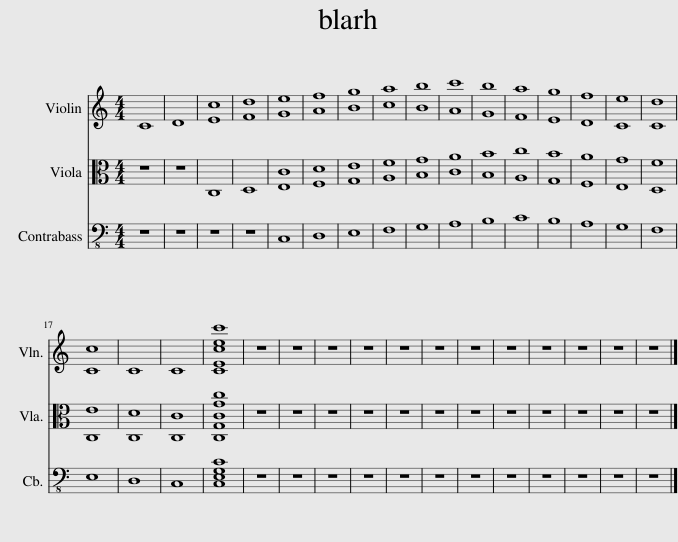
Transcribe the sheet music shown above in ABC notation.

X:1
%%score 1 2 3
L:1/8
M:4/4
I:linebreak $
K:C
V:1 treble
V:2 alto
V:3 bass-8
V:1
 C8 | D8 | [Ec]8 | [Fd]8 | [Ge]8 | %5
 [Af]8 | [Bg]8 | [ca]8 | [Bb]8 | [Ac']8 | %10
 [Gb]8 | [Fa]8 | [Eg]8 | [Df]8 | [Ce]8 | %15
 [Cd]8 |$ [Cc]8 | C8 | C8 | [CEcec']8 | %20
 z8 | z8 | z8 | z8 | z8 | %25
 z8 | z8 | z8 | z8 | z8 | %30
 z8 | z8 |] %32
V:2
 z8 | z8 | C,8 | D,8 | [E,C]8 | %5
 [F,D]8 | [G,E]8 | [A,F]8 | [B,G]8 | [CA]8 | %10
 [B,B]8 | [A,c]8 | [G,B]8 | [F,A]8 | [E,G]8 | %15
 [D,F]8 |$ [C,E]8 | [C,D]8 | [C,C]8 | [C,G,CGc]8 | %20
 z8 | z8 | z8 | z8 | z8 | %25
 z8 | z8 | z8 | z8 | z8 | %30
 z8 | z8 |] %32
V:3
 z8 | z8 | z8 | z8 | C,8 | %5
 D,8 | E,8 | F,8 | G,8 | A,8 | %10
 B,8 | C8 | B,8 | A,8 | G,8 | %15
 F,8 |$ E,8 | D,8 | C,8 | [C,E,G,C]8 | %20
 z8 | z8 | z8 | z8 | z8 | %25
 z8 | z8 | z8 | z8 | z8 | %30
 z8 | z8 |] %32
